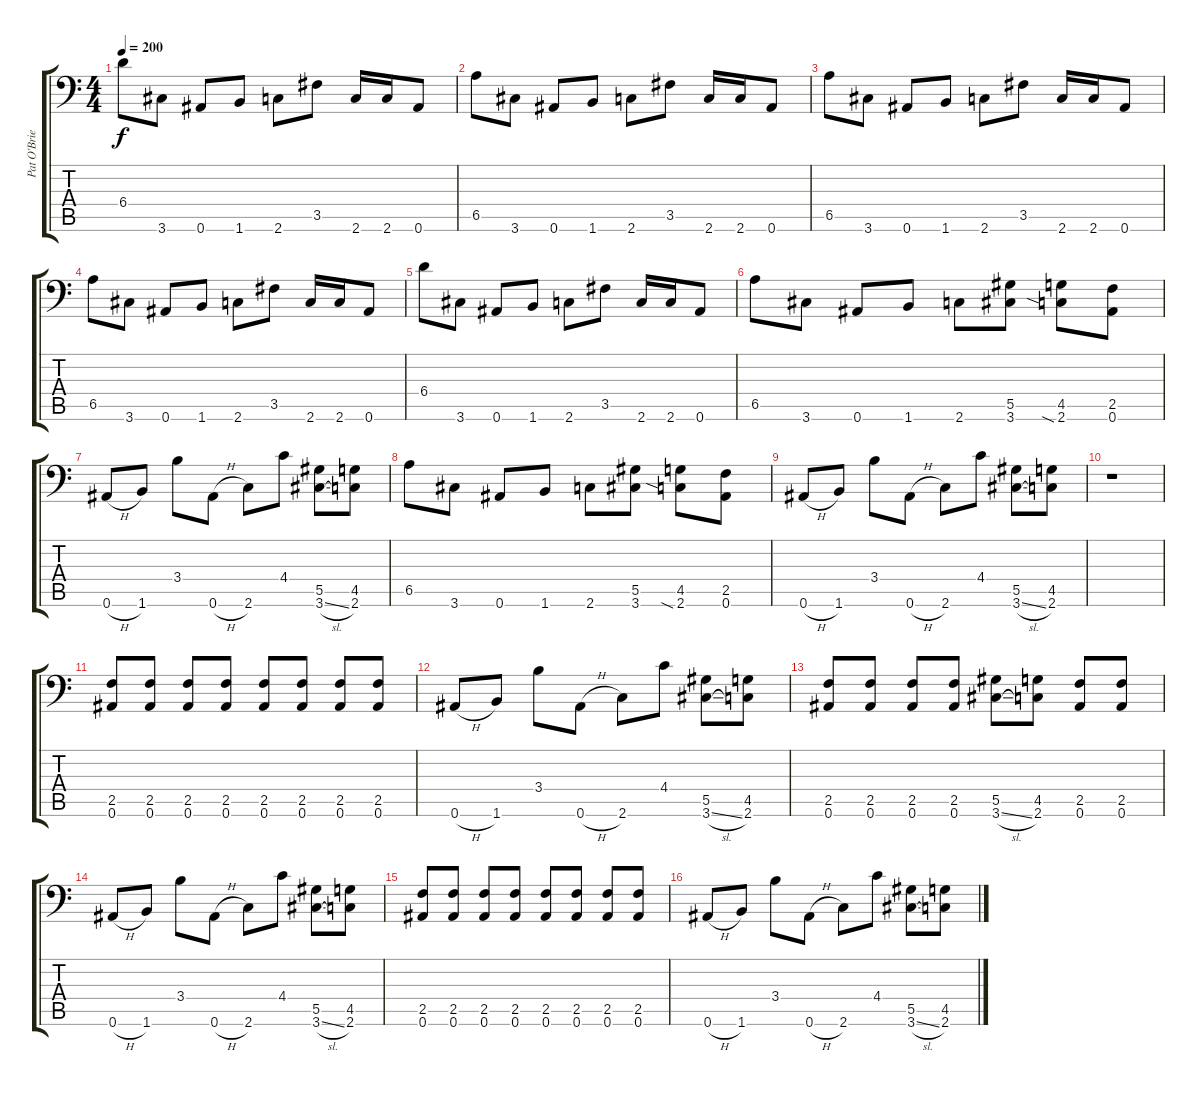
\track ("Pat O'Brien" "Pat O'Brie") {instrument distortionguitar}
\staff {score tabs}
\tuning (Bb3 F3 Db3 Ab2 Eb2 Bb1) {hide}
\ts (4 4)
\tempo 200
\clef f4
\ks c
6.4.8{dy f} 3.6.8 0.6.8 1.6.8 2.6.8 3.5.8 2.6.16 2.6.16 0.6.8 |
6.5.8 3.6.8 0.6.8 1.6.8 2.6.8 3.5.8 2.6.16 2.6.16 0.6.8 |
6.5.8 3.6.8 0.6.8 1.6.8 2.6.8 3.5.8 2.6.16 2.6.16 0.6.8 |
6.5.8 3.6.8 0.6.8 1.6.8 2.6.8 3.5.8 2.6.16 2.6.16 0.6.8 |
6.4.8 3.6.8 0.6.8 1.6.8 2.6.8 3.5.8 2.6.16 2.6.16 0.6.8 |
6.5.8 3.6.8 0.6.8 1.6.8 2.6.8 (5.5 3.6).8 (4.5 2.6{sia}).8 (2.5 0.6).8 |
0.6{h}.8 1.6.8 3.4.8 0.6{h}.8 2.6.8 4.4.8 (5.5 3.6{sl}).8 (4.5 2.6).8 |
6.5.8 3.6.8 0.6.8 1.6.8 2.6.8 (5.5 3.6).8 (4.5 2.6{sia}).8 (2.5 0.6).8 |
0.6{h}.8 1.6.8 3.4.8 0.6{h}.8 2.6.8 4.4.8 (5.5 3.6{sl}).8 (4.5 2.6).8 |
r.1 |
(2.5 0.6).8 (2.5 0.6).8 (2.5 0.6).8 (2.5 0.6).8 (2.5 0.6).8 (2.5 0.6).8 (2.5 0.6).8 (2.5 0.6).8 |
0.6{h}.8 1.6.8 3.4.8 0.6{h}.8 2.6.8 4.4.8 (5.5 3.6{sl}).8 (4.5 2.6).8 |
(2.5 0.6).8 (2.5 0.6).8 (2.5 0.6).8 (2.5 0.6).8 (5.5 3.6{sl}).8 (4.5 2.6).8 (2.5 0.6).8 (2.5 0.6).8 |
0.6{h}.8 1.6.8 3.4.8 0.6{h}.8 2.6.8 4.4.8 (5.5 3.6{sl}).8 (4.5 2.6).8 |
(2.5 0.6).8 (2.5 0.6).8 (2.5 0.6).8 (2.5 0.6).8 (2.5 0.6).8 (2.5 0.6).8 (2.5 0.6).8 (2.5 0.6).8 |
0.6{h}.8 1.6.8 3.4.8 0.6{h}.8 2.6.8 4.4.8 (5.5 3.6{sl}).8 (4.5 2.6).8
